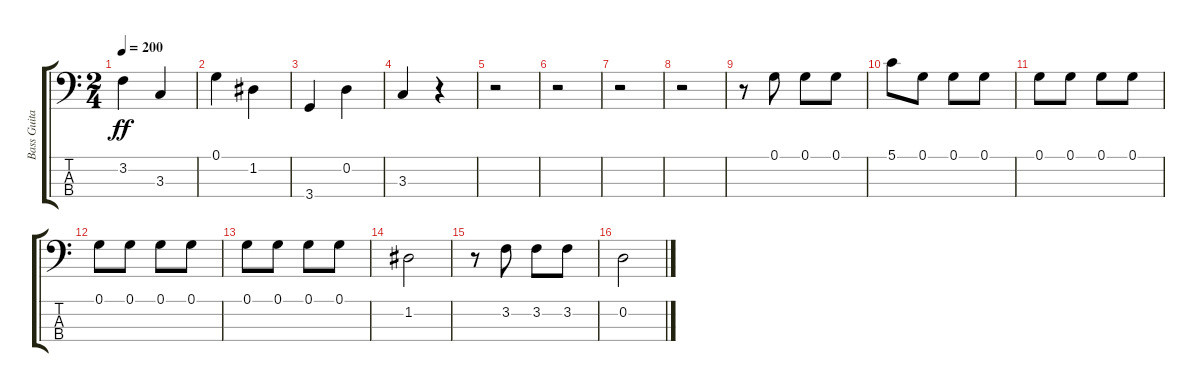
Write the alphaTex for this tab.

\track ("Bass Guitar" "Bass Guita") {instrument electricbassfinger}
\staff {score tabs}
\tuning (G2 D2 A1 E1) {hide}
\ts (2 4)
\tempo 200
\clef f4
\ks c
3.2.4{dy ff} 3.3.4 |
0.1.4 1.2.4 |
3.4.4 0.2.4 |
3.3.4 r.4 |
r.2 |
r.2 |
r.2 |
r.2 |
r.8 0.1.8 0.1.8 0.1.8 |
5.1.8 0.1.8 0.1.8 0.1.8 |
0.1.8 0.1.8 0.1.8 0.1.8 |
0.1.8 0.1.8 0.1.8 0.1.8 |
0.1.8 0.1.8 0.1.8 0.1.8 |
1.2.2 |
r.8 3.2.8 3.2.8 3.2.8 |
0.2.2
